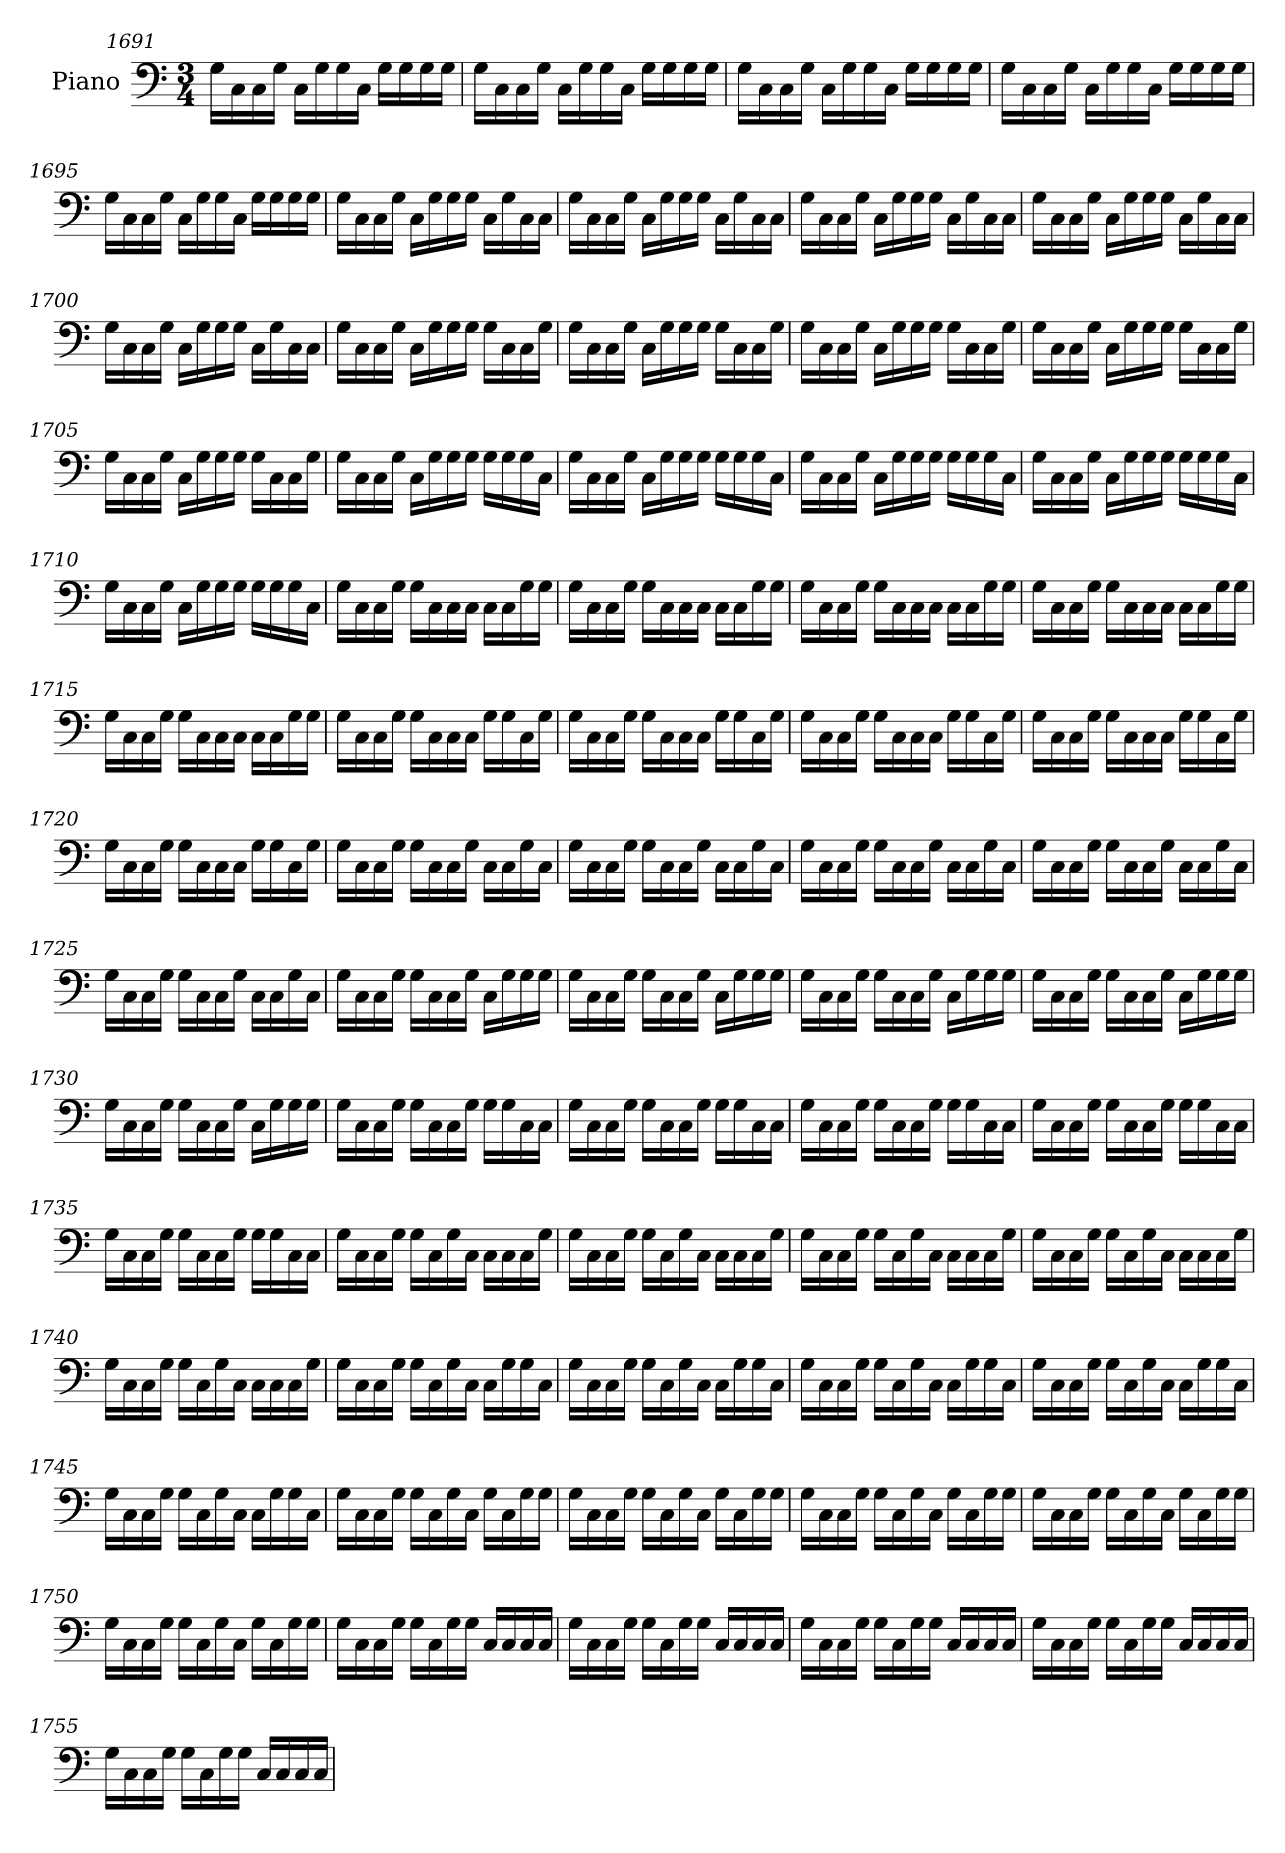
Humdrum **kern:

**kern
*part1
*staff1
*I"Piano
*I'Pno.
*clefF4
*k[]
*M3/4
=1691
16G\LL
16C\
16C\
16G\JJ
16C\LL
16G\
16G\
16C\JJ
16G\LL
16G\
16G\
16G\JJ
=1692
16G\LL
16C\
16C\
16G\JJ
16C\LL
16G\
16G\
16C\JJ
16G\LL
16G\
16G\
16G\JJ
!!LO:LB:g=z
=1693
16G\LL
16C\
16C\
16G\JJ
16C\LL
16G\
16G\
16C\JJ
16G\LL
16G\
16G\
16G\JJ
=1694
16G\LL
16C\
16C\
16G\JJ
16C\LL
16G\
16G\
16C\JJ
16G\LL
16G\
16G\
16G\JJ
=1695
16G\LL
16C\
16C\
16G\JJ
16C\LL
16G\
16G\
16C\JJ
16G\LL
16G\
16G\
16G\JJ
!!LO:LB:g=z
=1696
16G\LL
16C\
16C\
16G\JJ
16C\LL
16G\
16G\
16G\JJ
16C\LL
16G\
16C\
16C\JJ
=1697
16G\LL
16C\
16C\
16G\JJ
16C\LL
16G\
16G\
16G\JJ
16C\LL
16G\
16C\
16C\JJ
=1698
16G\LL
16C\
16C\
16G\JJ
16C\LL
16G\
16G\
16G\JJ
16C\LL
16G\
16C\
16C\JJ
!!LO:LB:g=z
=1699
16G\LL
16C\
16C\
16G\JJ
16C\LL
16G\
16G\
16G\JJ
16C\LL
16G\
16C\
16C\JJ
=1700
16G\LL
16C\
16C\
16G\JJ
16C\LL
16G\
16G\
16G\JJ
16C\LL
16G\
16C\
16C\JJ
=1701
16G\LL
16C\
16C\
16G\JJ
16C\LL
16G\
16G\
16G\JJ
16G\LL
16C\
16C\
16G\JJ
!!LO:LB:g=z
=1702
16G\LL
16C\
16C\
16G\JJ
16C\LL
16G\
16G\
16G\JJ
16G\LL
16C\
16C\
16G\JJ
=1703
16G\LL
16C\
16C\
16G\JJ
16C\LL
16G\
16G\
16G\JJ
16G\LL
16C\
16C\
16G\JJ
=1704
16G\LL
16C\
16C\
16G\JJ
16C\LL
16G\
16G\
16G\JJ
16G\LL
16C\
16C\
16G\JJ
!!LO:LB:g=z
=1705
16G\LL
16C\
16C\
16G\JJ
16C\LL
16G\
16G\
16G\JJ
16G\LL
16C\
16C\
16G\JJ
=1706
16G\LL
16C\
16C\
16G\JJ
16C\LL
16G\
16G\
16G\JJ
16G\LL
16G\
16G\
16C\JJ
=1707
16G\LL
16C\
16C\
16G\JJ
16C\LL
16G\
16G\
16G\JJ
16G\LL
16G\
16G\
16C\JJ
!!LO:LB:g=z
=1708
16G\LL
16C\
16C\
16G\JJ
16C\LL
16G\
16G\
16G\JJ
16G\LL
16G\
16G\
16C\JJ
=1709
16G\LL
16C\
16C\
16G\JJ
16C\LL
16G\
16G\
16G\JJ
16G\LL
16G\
16G\
16C\JJ
=1710
16G\LL
16C\
16C\
16G\JJ
16C\LL
16G\
16G\
16G\JJ
16G\LL
16G\
16G\
16C\JJ
!!LO:LB:g=z
=1711
16G\LL
16C\
16C\
16G\JJ
16G\LL
16C\
16C\
16C\JJ
16C\LL
16C\
16G\
16G\JJ
=1712
16G\LL
16C\
16C\
16G\JJ
16G\LL
16C\
16C\
16C\JJ
16C\LL
16C\
16G\
16G\JJ
=1713
16G\LL
16C\
16C\
16G\JJ
16G\LL
16C\
16C\
16C\JJ
16C\LL
16C\
16G\
16G\JJ
!!LO:LB:g=z
=1714
16G\LL
16C\
16C\
16G\JJ
16G\LL
16C\
16C\
16C\JJ
16C\LL
16C\
16G\
16G\JJ
=1715
16G\LL
16C\
16C\
16G\JJ
16G\LL
16C\
16C\
16C\JJ
16C\LL
16C\
16G\
16G\JJ
=1716
16G\LL
16C\
16C\
16G\JJ
16G\LL
16C\
16C\
16C\JJ
16G\LL
16G\
16C\
16G\JJ
!!LO:LB:g=z
=1717
16G\LL
16C\
16C\
16G\JJ
16G\LL
16C\
16C\
16C\JJ
16G\LL
16G\
16C\
16G\JJ
=1718
16G\LL
16C\
16C\
16G\JJ
16G\LL
16C\
16C\
16C\JJ
16G\LL
16G\
16C\
16G\JJ
=1719
16G\LL
16C\
16C\
16G\JJ
16G\LL
16C\
16C\
16C\JJ
16G\LL
16G\
16C\
16G\JJ
!!LO:LB:g=z
=1720
16G\LL
16C\
16C\
16G\JJ
16G\LL
16C\
16C\
16C\JJ
16G\LL
16G\
16C\
16G\JJ
=1721
16G\LL
16C\
16C\
16G\JJ
16G\LL
16C\
16C\
16G\JJ
16C\LL
16C\
16G\
16C\JJ
=1722
16G\LL
16C\
16C\
16G\JJ
16G\LL
16C\
16C\
16G\JJ
16C\LL
16C\
16G\
16C\JJ
!!LO:PB:g=z
=1723
16G\LL
16C\
16C\
16G\JJ
16G\LL
16C\
16C\
16G\JJ
16C\LL
16C\
16G\
16C\JJ
=1724
16G\LL
16C\
16C\
16G\JJ
16G\LL
16C\
16C\
16G\JJ
16C\LL
16C\
16G\
16C\JJ
=1725
16G\LL
16C\
16C\
16G\JJ
16G\LL
16C\
16C\
16G\JJ
16C\LL
16C\
16G\
16C\JJ
!!LO:LB:g=z
=1726
16G\LL
16C\
16C\
16G\JJ
16G\LL
16C\
16C\
16G\JJ
16C\LL
16G\
16G\
16G\JJ
=1727
16G\LL
16C\
16C\
16G\JJ
16G\LL
16C\
16C\
16G\JJ
16C\LL
16G\
16G\
16G\JJ
=1728
16G\LL
16C\
16C\
16G\JJ
16G\LL
16C\
16C\
16G\JJ
16C\LL
16G\
16G\
16G\JJ
!!LO:LB:g=z
=1729
16G\LL
16C\
16C\
16G\JJ
16G\LL
16C\
16C\
16G\JJ
16C\LL
16G\
16G\
16G\JJ
=1730
16G\LL
16C\
16C\
16G\JJ
16G\LL
16C\
16C\
16G\JJ
16C\LL
16G\
16G\
16G\JJ
=1731
16G\LL
16C\
16C\
16G\JJ
16G\LL
16C\
16C\
16G\JJ
16G\LL
16G\
16C\
16C\JJ
!!LO:LB:g=z
=1732
16G\LL
16C\
16C\
16G\JJ
16G\LL
16C\
16C\
16G\JJ
16G\LL
16G\
16C\
16C\JJ
=1733
16G\LL
16C\
16C\
16G\JJ
16G\LL
16C\
16C\
16G\JJ
16G\LL
16G\
16C\
16C\JJ
=1734
16G\LL
16C\
16C\
16G\JJ
16G\LL
16C\
16C\
16G\JJ
16G\LL
16G\
16C\
16C\JJ
!!LO:LB:g=z
=1735
16G\LL
16C\
16C\
16G\JJ
16G\LL
16C\
16C\
16G\JJ
16G\LL
16G\
16C\
16C\JJ
=1736
16G\LL
16C\
16C\
16G\JJ
16G\LL
16C\
16G\
16C\JJ
16C\LL
16C\
16C\
16G\JJ
=1737
16G\LL
16C\
16C\
16G\JJ
16G\LL
16C\
16G\
16C\JJ
16C\LL
16C\
16C\
16G\JJ
!!LO:LB:g=z
=1738
16G\LL
16C\
16C\
16G\JJ
16G\LL
16C\
16G\
16C\JJ
16C\LL
16C\
16C\
16G\JJ
=1739
16G\LL
16C\
16C\
16G\JJ
16G\LL
16C\
16G\
16C\JJ
16C\LL
16C\
16C\
16G\JJ
=1740
16G\LL
16C\
16C\
16G\JJ
16G\LL
16C\
16G\
16C\JJ
16C\LL
16C\
16C\
16G\JJ
!!LO:LB:g=z
=1741
16G\LL
16C\
16C\
16G\JJ
16G\LL
16C\
16G\
16C\JJ
16C\LL
16G\
16G\
16C\JJ
=1742
16G\LL
16C\
16C\
16G\JJ
16G\LL
16C\
16G\
16C\JJ
16C\LL
16G\
16G\
16C\JJ
=1743
16G\LL
16C\
16C\
16G\JJ
16G\LL
16C\
16G\
16C\JJ
16C\LL
16G\
16G\
16C\JJ
!!LO:LB:g=z
=1744
16G\LL
16C\
16C\
16G\JJ
16G\LL
16C\
16G\
16C\JJ
16C\LL
16G\
16G\
16C\JJ
=1745
16G\LL
16C\
16C\
16G\JJ
16G\LL
16C\
16G\
16C\JJ
16C\LL
16G\
16G\
16C\JJ
=1746
16G\LL
16C\
16C\
16G\JJ
16G\LL
16C\
16G\
16C\JJ
16G\LL
16C\
16G\
16G\JJ
!!LO:LB:g=z
=1747
16G\LL
16C\
16C\
16G\JJ
16G\LL
16C\
16G\
16C\JJ
16G\LL
16C\
16G\
16G\JJ
=1748
16G\LL
16C\
16C\
16G\JJ
16G\LL
16C\
16G\
16C\JJ
16G\LL
16C\
16G\
16G\JJ
=1749
16G\LL
16C\
16C\
16G\JJ
16G\LL
16C\
16G\
16C\JJ
16G\LL
16C\
16G\
16G\JJ
!!LO:LB:g=z
=1750
16G\LL
16C\
16C\
16G\JJ
16G\LL
16C\
16G\
16C\JJ
16G\LL
16C\
16G\
16G\JJ
=1751
16G\LL
16C\
16C\
16G\JJ
16G\LL
16C\
16G\
16G\JJ
16C/LL
16C/
16C/
16C/JJ
=1752
16G\LL
16C\
16C\
16G\JJ
16G\LL
16C\
16G\
16G\JJ
16C/LL
16C/
16C/
16C/JJ
!!LO:LB:g=z
=1753
16G\LL
16C\
16C\
16G\JJ
16G\LL
16C\
16G\
16G\JJ
16C/LL
16C/
16C/
16C/JJ
=1754
16G\LL
16C\
16C\
16G\JJ
16G\LL
16C\
16G\
16G\JJ
16C/LL
16C/
16C/
16C/JJ
=1755
16G\LL
16C\
16C\
16G\JJ
16G\LL
16C\
16G\
16G\JJ
16C/LL
16C/
16C/
16C/JJ
=
*-
